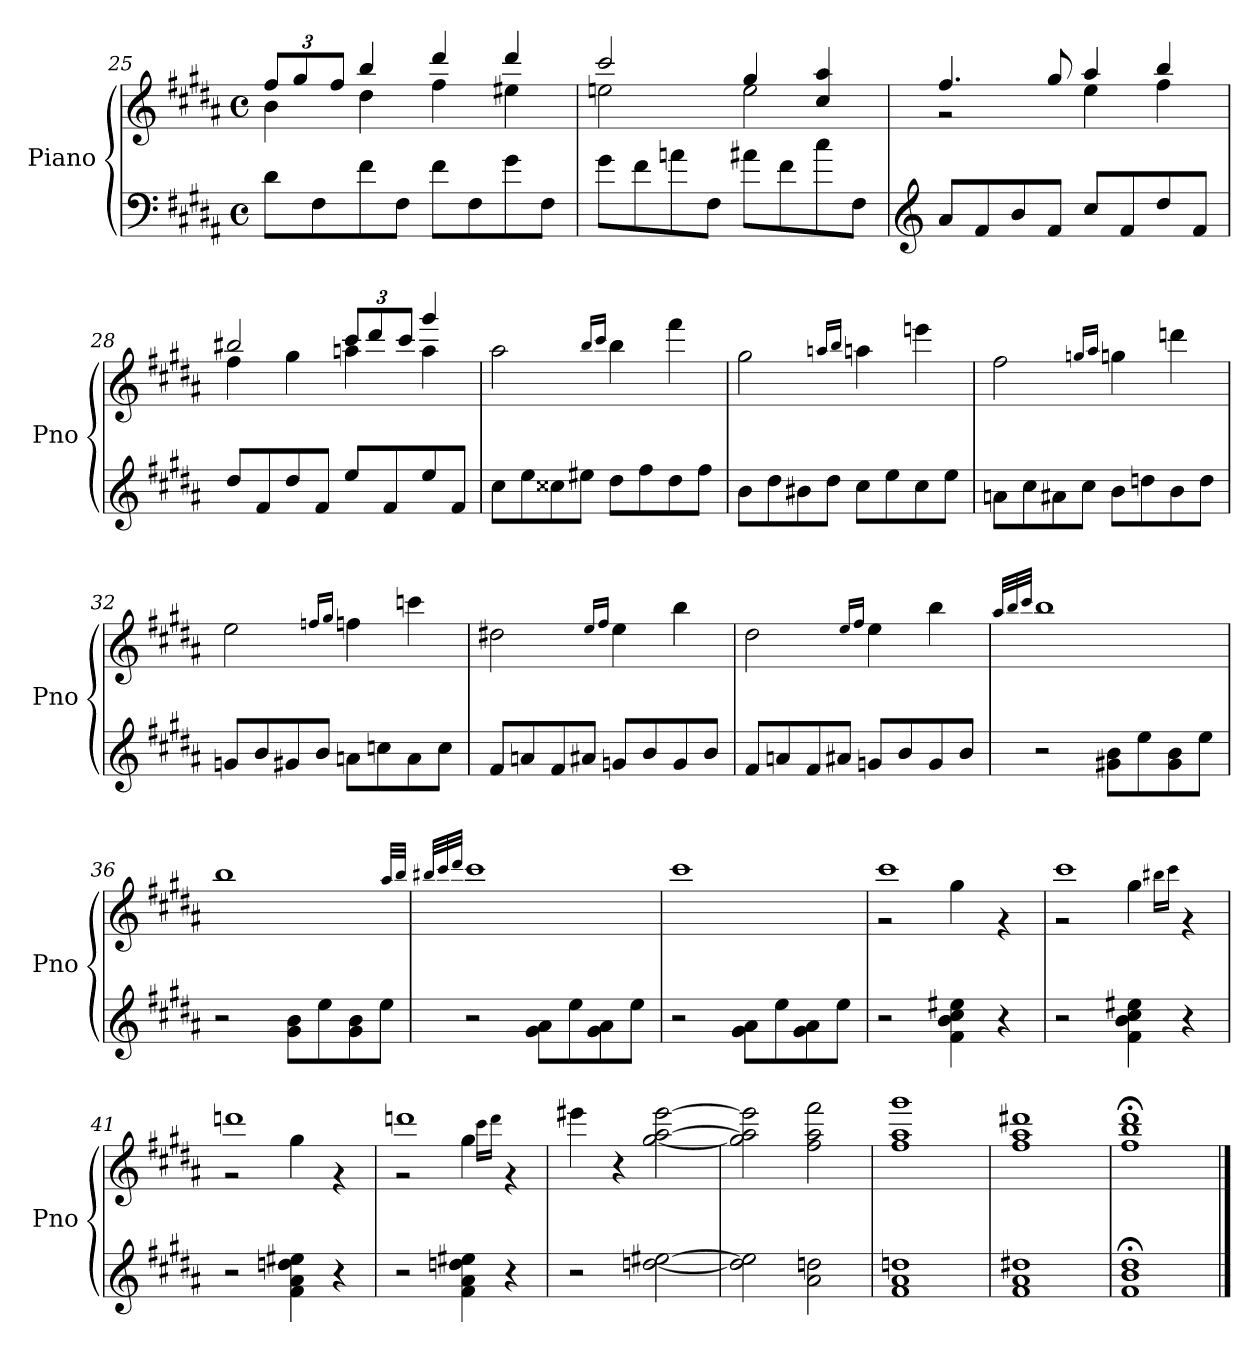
**kern	**kern
*part2	*part1
*staff2	*staff1
*I"Piano	*I"Piano
*I'Pno	*I'Pno
*clefF4	*clefG2
*k[f#c#g#d#a#]	*k[f#c#g#d#a#]
*M4/4	*M4/4
*met(c)	*met(c)
*	*Xbrackettup
=25	=25
*	*^
8d#\L	12ff#/L	4b\
.	12gg#/	.
8F#\	.	.
.	12ff#/J	.
8f#\	4bb/	4dd#\
8F#\J	.	.
8f#\L	4ddd#/	4ff#\
8F#\	.	.
8g#\	4ddd#/	4ee#X\
8F#\J	.	.
=26	=26	=26
8g#\L	2ccc#/	2een\
8f#\	.	.
8an\	.	.
8F#\J	.	.
8a#X\L	4gg#/	2ee\
8f#\	.	.
8cc#\	4cc#/ 4aa#/	.
8F#\J	.	.
=27	=27	=27
*clefG2	*	*
8a#/L	4.ff#/	2r
8f#/	.	.
8b/	.	.
8f#/J	8gg#/	.
8cc#/L	4aa#/	4ee\
8f#/	.	.
8dd#/	4bb/	4ff#\
8f#/J	.	.
!!LO:PB:g=z	!!
=28	=28	=28
8dd#/L	2bb#X/	4ff#\
8f#/	.	.
8dd#/	.	4gg#\
8f#/J	.	.
8ee/L	12ccc#/L	4aan\
.	12ddd#/	.
8f#/	.	.
.	12ccc#/J	.
8ee/	4ggg#/	4aa\
8f#/J	.	.
*	*v	*v
=29	=29
8cc#\L	2aa#\
8ee\	.
8cc##X\	.
8ee#X\J	.
.	16qbb/LL
.	16qccc#/JJ
8dd#\L	4bb\
8ff#\	.
8dd#\	4fff#\
8ff#\J	.
=30	=30
8b\L	2gg#\
8dd#\	.
8b#X\	.
8dd#\J	.
.	16qaan/LL
.	16qbb/JJ
8cc#\L	4aa\
8ee\	.
8cc#\	4eeen\
8ee\J	.
=31	=31
8an\L	2ff#\
8cc#\	.
8a#X\	.
8cc#\J	.
.	16qggn/LL
.	16qaa#/JJ
8b\L	4gg\
8ddn\	.
8b\	4dddn\
8dd\J	.
!!LO:LB:g=z
=32	=32
8gn/L	2ee\
8b/	.
8g#X/	.
8b/J	.
.	16qffn/LL
.	16qgg#/JJ
8an\L	4ff\
8ccn\	.
8a\	4cccn\
8cc\J	.
=33	=33
8f#/L	2dd#X\
8an/	.
8f#/	.
8a#X/J	.
.	16qee/LL
.	16qff#/JJ
8gn/L	4ee\
8b/	.
8g/	4bb\
8b/J	.
=34	=34
8f#/L	2dd#\
8an/	.
8f#/	.
8a#X/J	.
.	16qee/LL
.	16qff#/JJ
8gn/L	4ee\
8b/	.
8g/	4bb\
8b/J	.
=35	=35
.	32qaa#/LLL
.	32qbb/
.	32qccc#/JJJ
2r	1bb
8g#X\ 8b\L	.
8ee\	.
8g#\ 8b\	.
8ee\J	.
!!LO:LB:g=z
=36	=36
2r	1bb
8g#\ 8b\L	.
8ee\	.
8g#\ 8b\	.
8ee\J	.
.	32qaa#/LLL
.	32qbb/JJJ
=37	=37
.	32qbb#X/LLL
.	32qccc#/
.	32qddd#/JJJ
2r	1ccc#
8g#\ 8a#\L	.
8ee\	.
8g#\ 8a#\	.
8ee\J	.
=38	=38
2r	1ccc#
8g#\ 8a#\L	.
8ee\	.
8g#\ 8a#\	.
8ee\J	.
=39	=39
*	*^
2r	1ccc#	2r
4f#\ 4b\ 4cc#\ 4ee#X\	.	4gg#\
4r	.	4r
=40	=40	=40
2r	1ccc#	2r
4f#\ 4b\ 4cc#\ 4ee#X\	.	4gg#\
.	.	16qbb#X\LL
.	.	16qccc#\JJ
4r	.	4r
!!LO:LB:g=z	!!
=41	=41	=41
2r	1dddn	2r
4f#\ 4a#\ 4ddn\ 4ee#X\	.	4gg#\
4r	.	4r
=42	=42	=42
2r	1dddn	2r
4f#\ 4a#\ 4ddn\ 4ee#X\	.	4gg#\
.	.	16qccc#\LL
.	.	16qddd\JJ
4r	.	4r
*	*v	*v
=43	=43
2r	4eee#X\
.	4r
[2ddn\ [2ee#X\	[2gg#\ [2aa#\ [2eee#\
=44	=44
2dd\] 2ee#\]	2gg#\] 2aa#\] 2eee#\]
2a#\ 2ddn\	2ff#\ 2aa#\ 2fff#\
=45	=45
1f# 1a# 1ddn	1ff# 1aa# 1ggg#
=46	=46
1f# 1a# 1dd#X	1ff# 1aa# 1ddd#X
=47	=47
1f#;< 1b;< 1dd#;<	1ff#;< 1bb;< 1ddd#;<
==	==
*-	*-
